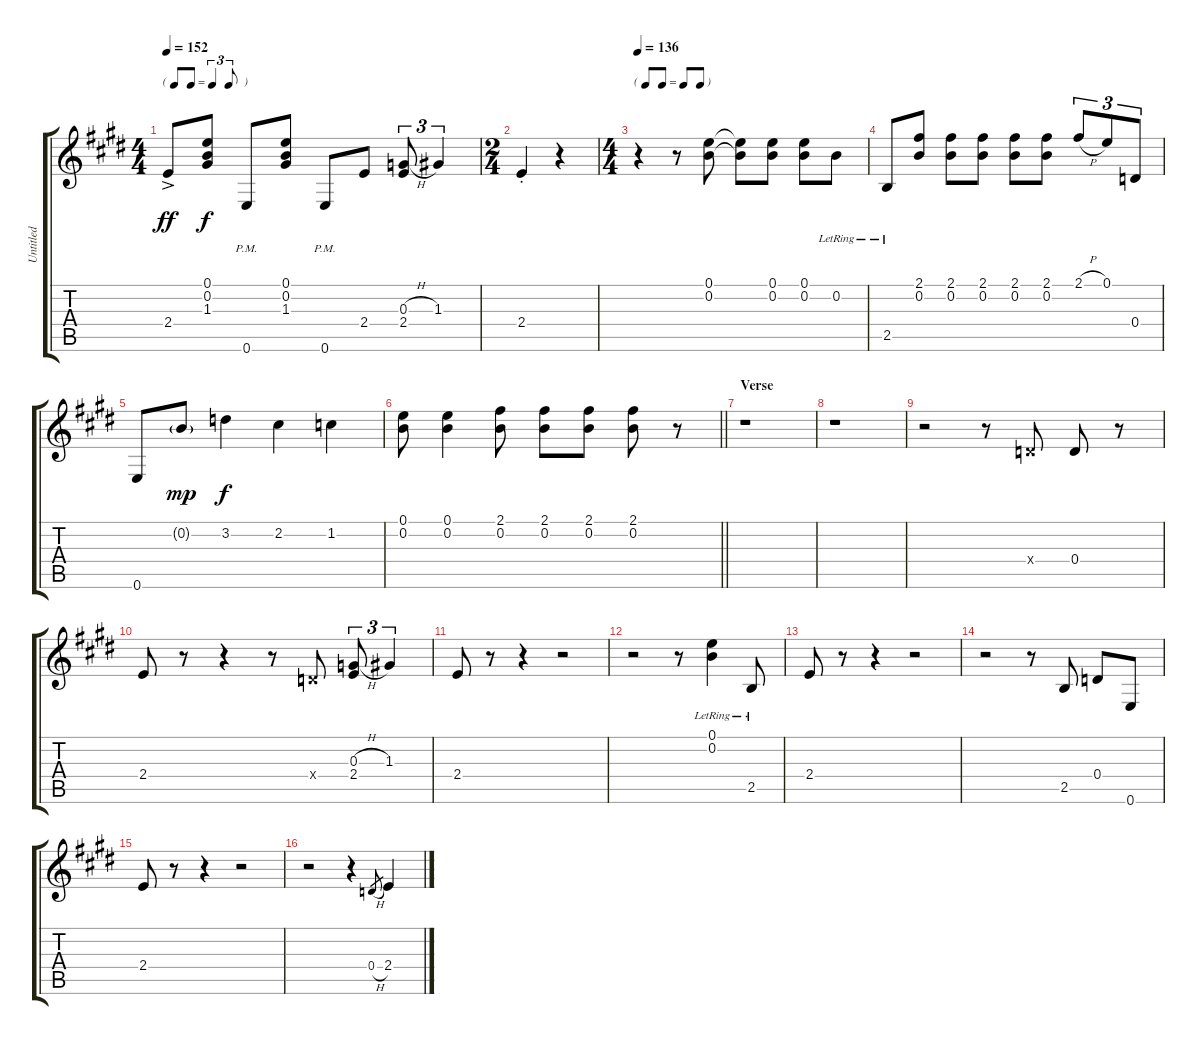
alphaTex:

\track ("Untitled" "Untitled") {instrument distortionguitar}
\staff {score tabs}
\tuning (E4 B3 G3 D3 A2 E2) {hide}
\ts (4 4)
\tf triplet8th
\tempo 152
\clef g2
\ks c#minor
2.4{ac}.8{dy ff} (0.1 0.2 1.3).8{dy f} 0.6{pm}.8 (0.1 0.2 1.3).8 0.6{pm}.8 2.4.8 (0.3{h} 2.4).8{tu (3 2)} 1.3.4{tu (3 2)} |
\ts (2 4)
\ks e
2.4{st}.4 r.4 |
\ts (4 4)
\tf none
\tempo 136
\ks c#minor
r.4 r.8 (0.1 0.2).8 (0.1{t} 0.2{t}).8 (0.1 0.2).8 (0.1 0.2).8 0.2{lr}.8 |
2.5{lr}.8 (2.1 0.2).8 (2.1 0.2).8 (2.1 0.2).8 (2.1 0.2).8 (2.1 0.2).8 2.1{h}.8{tu (3 2)} 0.1.8{tu (3 2)} 0.4.8{tu (3 2)} |
0.6.8 0.2{g}.8{dy mp} 3.2.4{dy f} 2.2.4 1.2.4 |
\barLineRight lightlight
\ks e
(0.1 0.2).8 (0.1 0.2).4 (2.1 0.2).8 (2.1 0.2).8 (2.1 0.2).8 (2.1 0.2).8 r.8 |
\section ("" "Verse")
\ks c#minor
r.1 |
r.1 |
\ks e
r.2 r.8 0.4{x}.8 0.4.8 r.8 |
\ks c#minor
2.4.8 r.8 r.4 r.8 0.4{x}.8 (0.3{h} 2.4).8{tu (3 2)} 1.3.4{tu (3 2)} |
2.4.8 r.8 r.4 r.2 |
\ks e
r.2 r.8 (0.1{lr} 0.2{lr}).4 2.5{lr}.8 |
\ks c#minor
2.4.8 r.8 r.4 r.2 |
r.2 r.8 2.5.8 0.4.8 0.6.8 |
\ks e
2.4.8 r.8 r.4 r.2 |
\ks c#minor
r.2 r.4 0.4{h}.8{gr} 2.4.4
